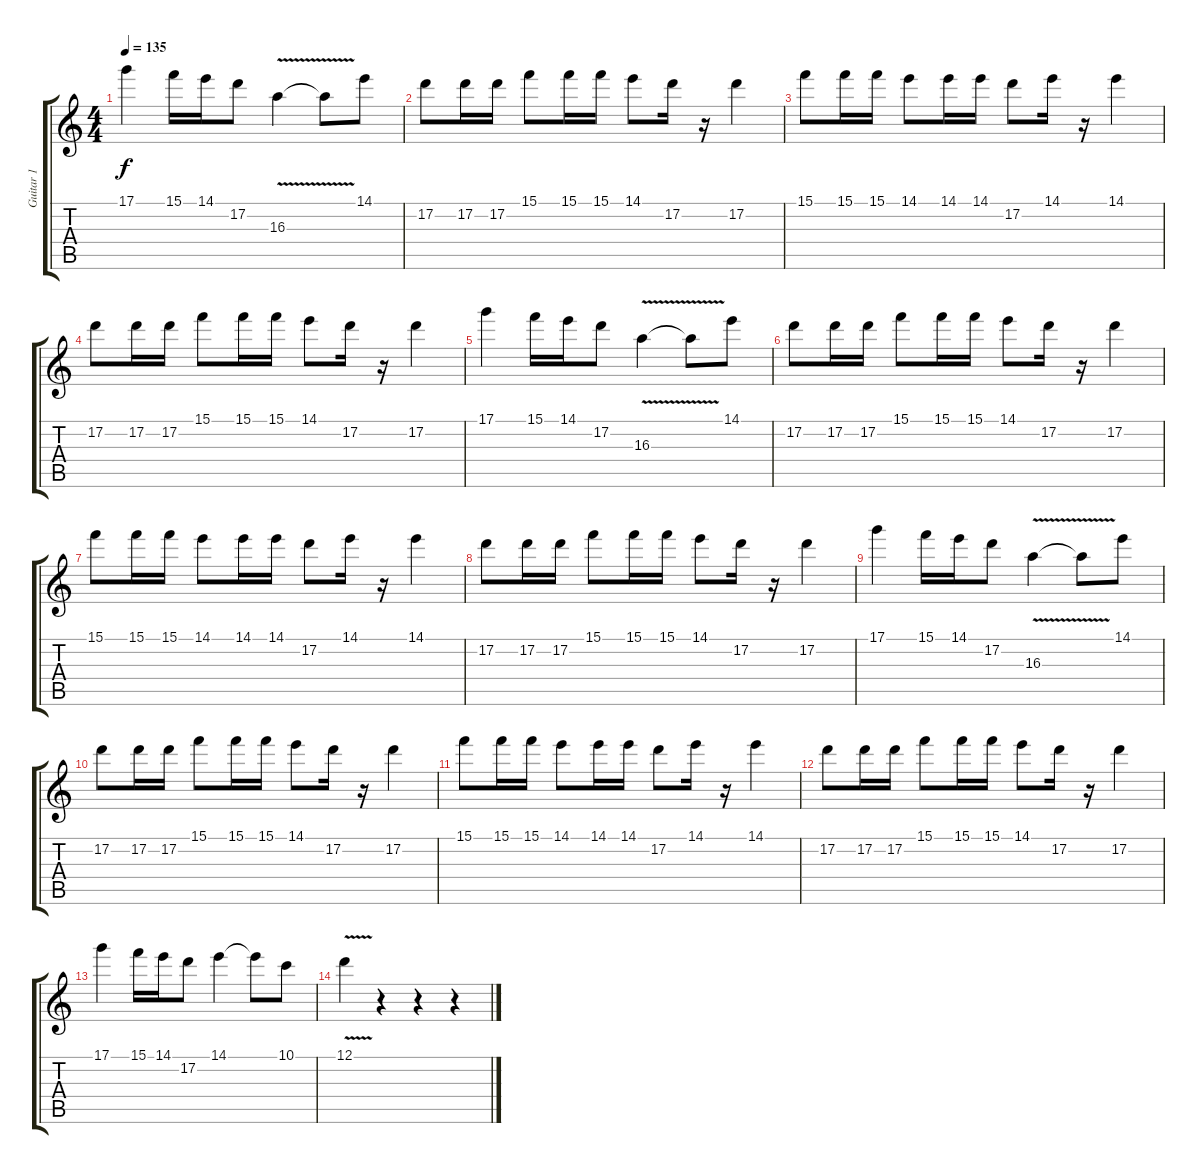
\track ("Guitar 1" "Guitar 1") {instrument distortionguitar}
\staff {score tabs}
\tuning (D4 A3 F3 C3 G2 D2) {hide}
\ts (4 4)
\tempo 135
\clef g2
\ks c
17.1.4{dy f} 15.1.16 14.1.16 17.2.8 16.3{v}.4 16.3{t}.8 14.1.8 |
17.2.8 17.2.16 17.2.16 15.1.8 15.1.16 15.1.16 14.1.8 17.2.16 r.16 17.2.4 |
15.1.8 15.1.16 15.1.16 14.1.8 14.1.16 14.1.16 17.2.8 14.1.16 r.16 14.1.4 |
17.2.8 17.2.16 17.2.16 15.1.8 15.1.16 15.1.16 14.1.8 17.2.16 r.16 17.2.4 |
17.1.4 15.1.16 14.1.16 17.2.8 16.3{v}.4 16.3{t}.8 14.1.8 |
17.2.8 17.2.16 17.2.16 15.1.8 15.1.16 15.1.16 14.1.8 17.2.16 r.16 17.2.4 |
15.1.8 15.1.16 15.1.16 14.1.8 14.1.16 14.1.16 17.2.8 14.1.16 r.16 14.1.4 |
17.2.8 17.2.16 17.2.16 15.1.8 15.1.16 15.1.16 14.1.8 17.2.16 r.16 17.2.4 |
17.1.4 15.1.16 14.1.16 17.2.8 16.3{v}.4 16.3{t}.8 14.1.8 |
17.2.8 17.2.16 17.2.16 15.1.8 15.1.16 15.1.16 14.1.8 17.2.16 r.16 17.2.4 |
15.1.8 15.1.16 15.1.16 14.1.8 14.1.16 14.1.16 17.2.8 14.1.16 r.16 14.1.4 |
17.2.8 17.2.16 17.2.16 15.1.8 15.1.16 15.1.16 14.1.8 17.2.16 r.16 17.2.4 |
17.1.4 15.1.16 14.1.16 17.2.8 14.1.4 14.1{t}.8 10.1.8 |
12.1{v}.4 r.4 r.4 r.4
